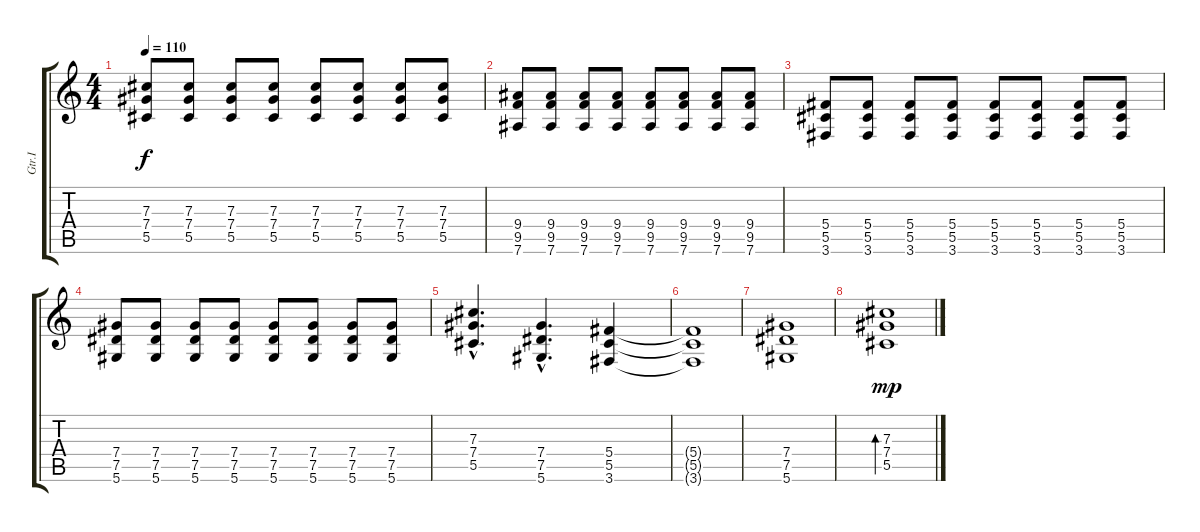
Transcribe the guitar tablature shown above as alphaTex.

\track ("Gtr.I" "Gtr.I") {instrument distortionguitar}
\staff {score tabs}
\tuning (Eb4 Bb3 Gb3 Db3 Ab2 Eb2) {hide}
\ts (4 4)
\tempo 110
\clef g2
\ks c
(7.3 7.4 5.5).8{dy f} (7.3 7.4 5.5).8 (7.3 7.4 5.5).8 (7.3 7.4 5.5).8 (7.3 7.4 5.5).8 (7.3 7.4 5.5).8 (7.3 7.4 5.5).8 (7.3 7.4 5.5).8 |
(9.4 9.5 7.6).8 (9.4 9.5 7.6).8 (9.4 9.5 7.6).8 (9.4 9.5 7.6).8 (9.4 9.5 7.6).8 (9.4 9.5 7.6).8 (9.4 9.5 7.6).8 (9.4 9.5 7.6).8 |
(5.4 5.5 3.6).8 (5.4 5.5 3.6).8 (5.4 5.5 3.6).8 (5.4 5.5 3.6).8 (5.4 5.5 3.6).8 (5.4 5.5 3.6).8 (5.4 5.5 3.6).8 (5.4 5.5 3.6).8 |
(7.4 7.5 5.6).8 (7.4 7.5 5.6).8 (7.4 7.5 5.6).8 (7.4 7.5 5.6).8 (7.4 7.5 5.6).8 (7.4 7.5 5.6).8 (7.4 7.5 5.6).8 (7.4 7.5 5.6).8 |
(7.3{hac} 7.4{hac} 5.5{hac}).4{d} (7.4{hac} 7.5{hac} 5.6{hac}).4{d} (5.4 5.5 3.6).4 |
(5.4{t} 5.5{t} 3.6{t}).1 |
(7.4 7.5 5.6).1 |
(7.3 7.4 5.5).1{bd 240 dy mp}
